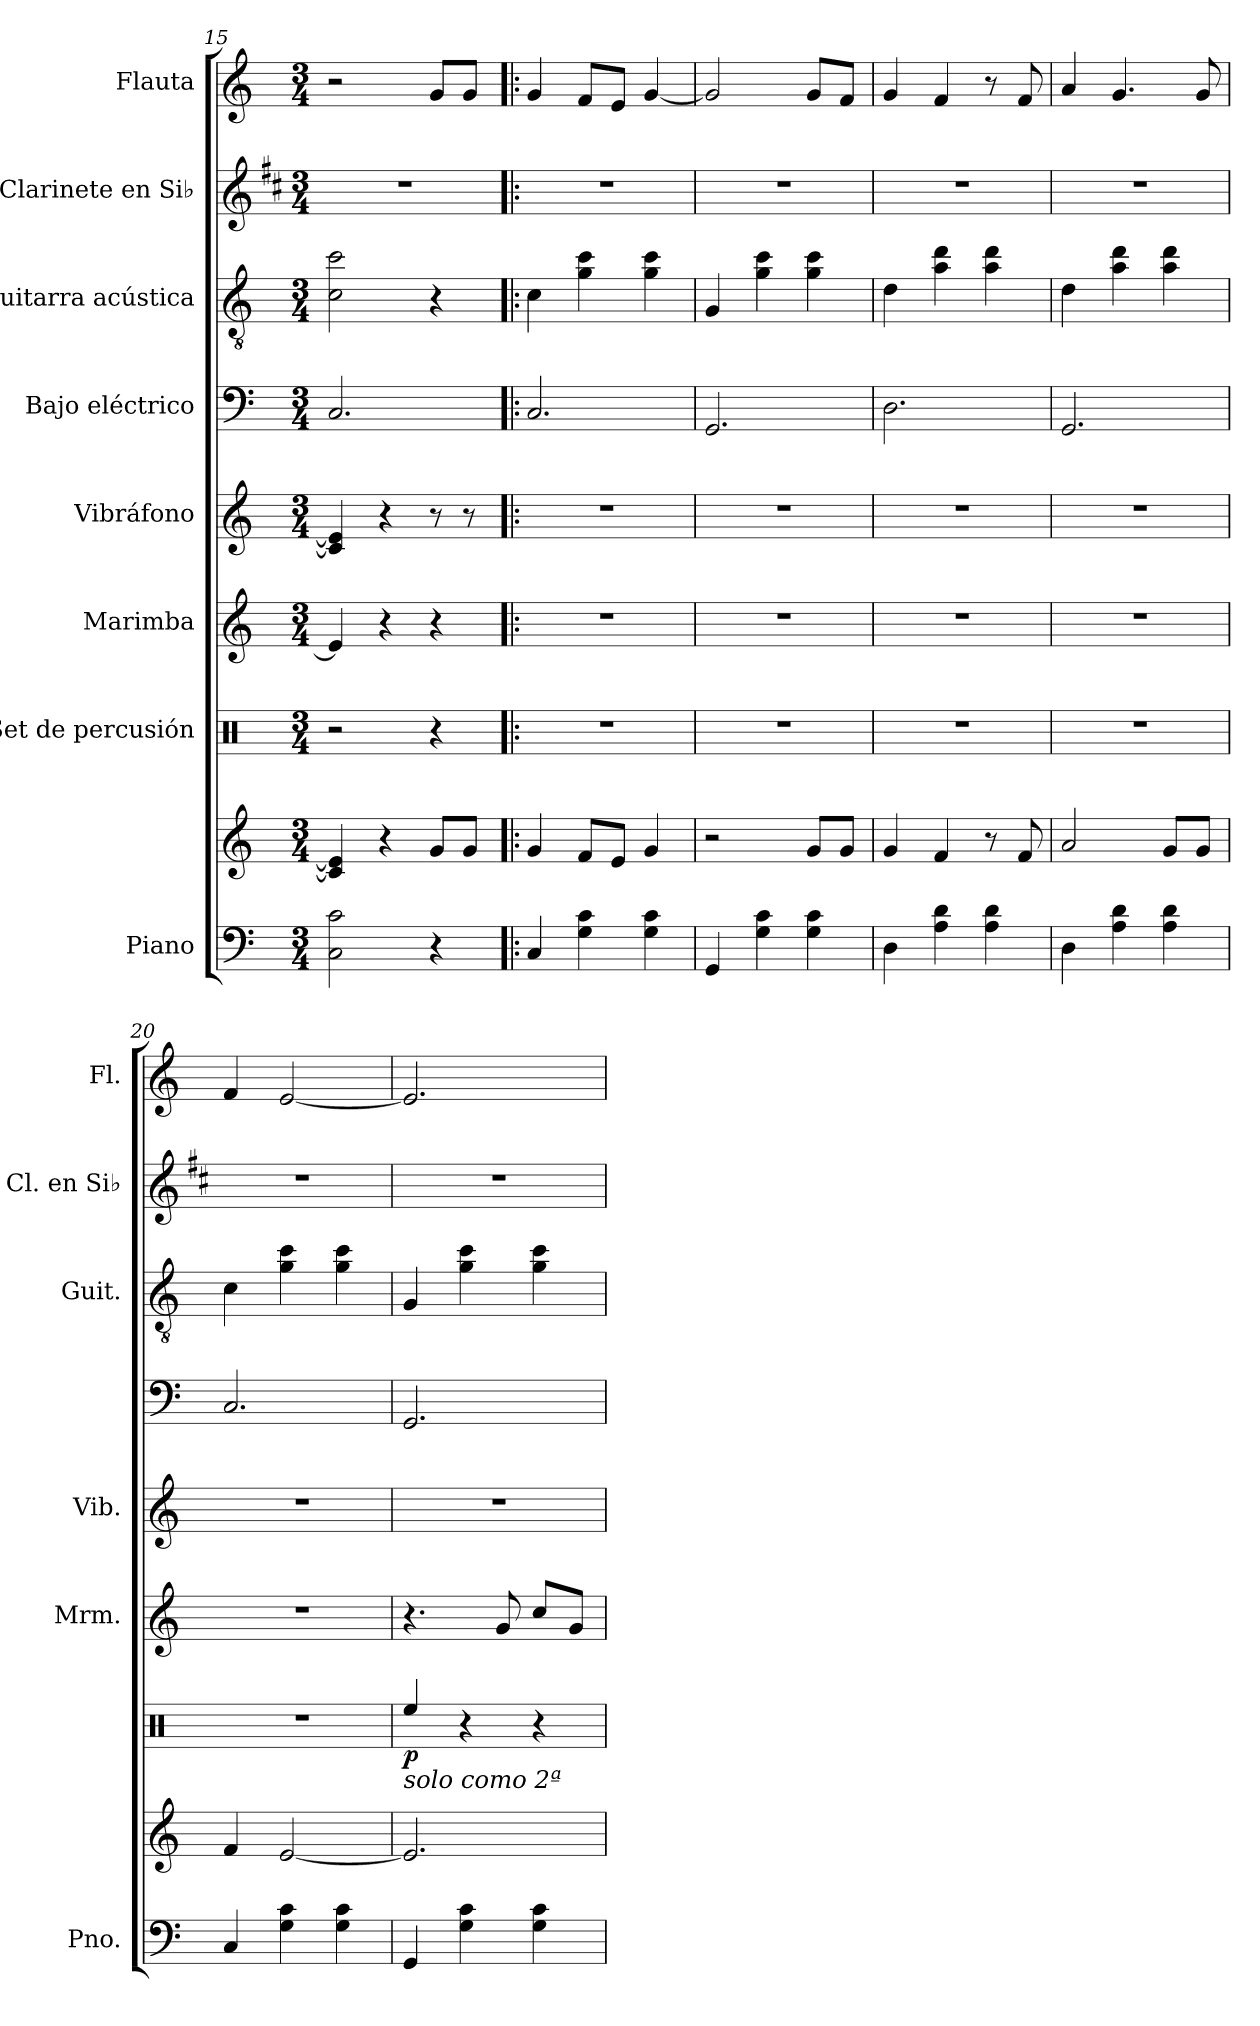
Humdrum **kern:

**kern	**kern	**kern	**dynam	**kern	**kern	**kern	**kern	**kern	**kern
*part8	*part8	*part7	*part7	*part6	*part5	*part4	*part3	*part2	*part1
*staff9	*staff8	*staff7	*staff7	*staff6	*staff5	*staff4	*staff3	*staff2	*staff1
*I"Piano	*	*I"Set de percusión	*	*I"Marimba	*I"Vibráfono	*I"Bajo eléctrico	*I"Guitarra acústica	*I"Clarinete en Si♭	*I"Flauta
*I'Pno.	*	*	*	*I'Mrm.	*I'Vib.	*	*I'Guit.	*I'Cl. en Si♭	*I'Fl.
*clefF4	*clefG2	*clefX	*	*clefG2	*clefG2	*clefF4	*clefGv2	*clefG2	*clefG2
*	*	*	*	*	*	*ITrd7c12	*	*ITrd1c2	*
*k[]	*k[]	*k[]	*	*k[]	*k[]	*k[]	*k[]	*k[]	*k[]
*M3/4	*M3/4	*M3/4	*	*M3/4	*M3/4	*M3/4	*M3/4	*M3/4	*M3/4
=15	=15	=15	=15	=15	=15	=15	=15	=15	=15
2C\ 2c\	4c/] 4e/]	2r	.	4e/]	4c/] 4e/]	2.CC/	2c\ 2cc\	2.r	2r
.	4r	.	.	4r	4r	.	.	.	.
4r	8g/L	4r	.	4r	8r	.	4r	.	8g/L
.	8g/J	.	.	.	8r	.	.	.	8g/J
=16!|:	=16!|:	=16!|:	=16!|:	=16!|:	=16!|:	=16!|:	=16!|:	=16!|:	=16!|:
4C/	4g/	2.r	.	2.r	2.r	2.CC/	4c\	2.r	4g/
4G\ 4c\	8f/L	.	.	.	.	.	4g\ 4cc\	.	8f/L
.	8e/J	.	.	.	.	.	.	.	8e/J
4G\ 4c\	4g/	.	.	.	.	.	4g\ 4cc\	.	[4g/
=17	=17	=17	=17	=17	=17	=17	=17	=17	=17
4GG/	2r	2.r	.	2.r	2.r	2.GGG/	4G/	2.r	2g/]
4G\ 4c\	.	.	.	.	.	.	4g\ 4cc\	.	.
4G\ 4c\	8g/L	.	.	.	.	.	4g\ 4cc\	.	8g/L
.	8g/J	.	.	.	.	.	.	.	8f/J
=18	=18	=18	=18	=18	=18	=18	=18	=18	=18
4D\	4g/	2.r	.	2.r	2.r	2.DD\	4d\	2.r	4g/
4A\ 4d\	4f/	.	.	.	.	.	4a\ 4dd\	.	4f/
4A\ 4d\	8r	.	.	.	.	.	4a\ 4dd\	.	8r
.	8f/	.	.	.	.	.	.	.	8f/
=19	=19	=19	=19	=19	=19	=19	=19	=19	=19
4D\	2a/	2.r	.	2.r	2.r	2.GGG/	4d\	2.r	4a/
4A\ 4d\	.	.	.	.	.	.	4a\ 4dd\	.	4.g/
4A\ 4d\	8g/L	.	.	.	.	.	4a\ 4dd\	.	.
.	8g/J	.	.	.	.	.	.	.	8g/
!!LO:LB:g=z
=20	=20	=20	=20	=20	=20	=20	=20	=20	=20
4C/	4f/	2.r	.	2.r	2.r	2.CC/	4c\	2.r	4f/
4G\ 4c\	[2e/	.	.	.	.	.	4g\ 4cc\	.	[2e/
4G\ 4c\	.	.	.	.	.	.	4g\ 4cc\	.	.
=21	=21	=21	=21	=21	=21	=21	=21	=21	=21
!	!	!LO:TX:b:i:t=solo como 2ª	!	!	!	!	!	!	!
!	!	!	!LO:DY:b	!	!	!	!	!	!
4GG/	2.e/]	4Ree/	p	4.r	2.r	2.GGG/	4G/	2.r	2.e/]
4G\ 4c\	.	4r	.	.	.	.	4g\ 4cc\	.	.
.	.	.	.	8g/	.	.	.	.	.
4G\ 4c\	.	4r	.	8cc/L	.	.	4g\ 4cc\	.	.
.	.	.	.	8g/J	.	.	.	.	.
=	=	=	=	=	=	=	=	=	=
*-	*-	*-	*-	*-	*-	*-	*-	*-	*-
